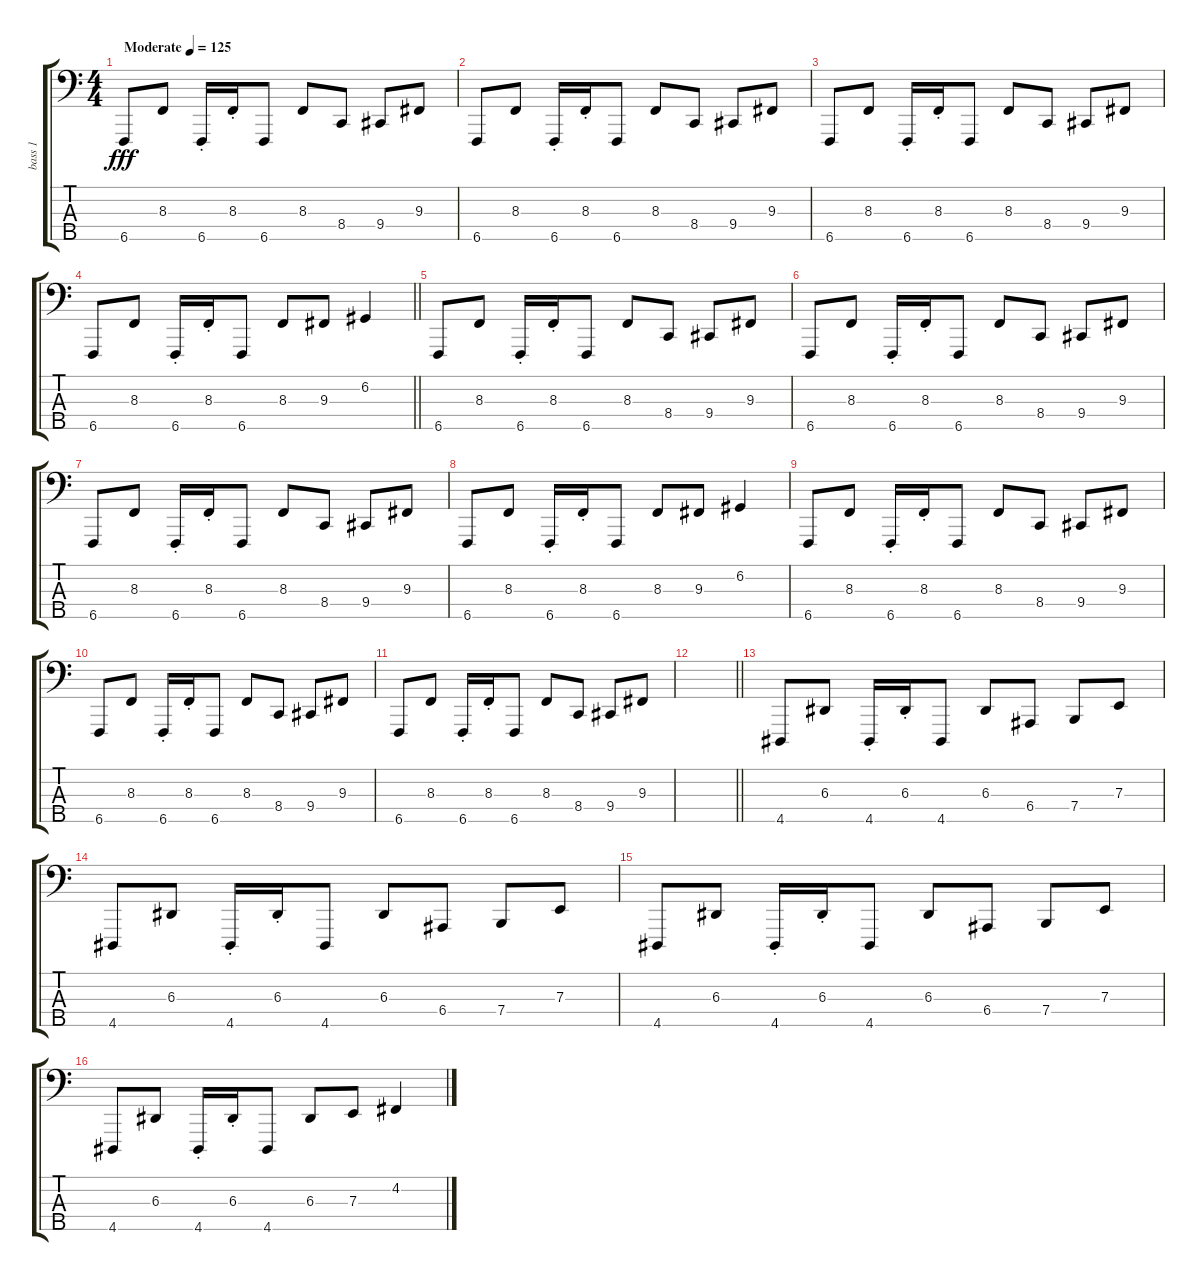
\track ("bass 1" "bass 1") {instrument pad3polysynth}
\staff {score tabs}
\tuning (G2 D2 A1 E1 B0) {hide}
\ts (4 4)
\tempo (125 "Moderate")
\clef f4
\ks c
6.5.8{dy fff instrument pad3polysynth} 8.3.8 6.5{st}.16 8.3{st}.16 6.5.8 8.3.8 8.4.8 9.4.8 9.3.8 |
6.5.8 8.3.8 6.5{st}.16 8.3{st}.16 6.5.8 8.3.8 8.4.8 9.4.8 9.3.8 |
6.5.8 8.3.8 6.5{st}.16 8.3{st}.16 6.5.8 8.3.8 8.4.8 9.4.8 9.3.8 |
\barLineRight lightlight
6.5.8 8.3.8 6.5{st}.16 8.3{st}.16 6.5.8 8.3.8 9.3.8 6.2.4 |
6.5.8 8.3.8 6.5{st}.16 8.3{st}.16 6.5.8 8.3.8 8.4.8 9.4.8 9.3.8 |
6.5.8 8.3.8 6.5{st}.16 8.3{st}.16 6.5.8 8.3.8 8.4.8 9.4.8 9.3.8 |
6.5.8 8.3.8 6.5{st}.16 8.3{st}.16 6.5.8 8.3.8 8.4.8 9.4.8 9.3.8 |
6.5.8 8.3.8 6.5{st}.16 8.3{st}.16 6.5.8 8.3.8 9.3.8 6.2.4 |
6.5.8 8.3.8 6.5{st}.16 8.3{st}.16 6.5.8 8.3.8 8.4.8 9.4.8 9.3.8 |
6.5.8 8.3.8 6.5{st}.16 8.3{st}.16 6.5.8 8.3.8 8.4.8 9.4.8 9.3.8 |
6.5.8 8.3.8 6.5{st}.16 8.3{st}.16 6.5.8 8.3.8 8.4.8 9.4.8 9.3.8 |
\barLineRight lightlight
|
4.5.8 6.3.8 4.5{st}.16 6.3{st}.16 4.5.8 6.3.8 6.4.8 7.4.8 7.3.8 |
4.5.8 6.3.8 4.5{st}.16 6.3{st}.16 4.5.8 6.3.8 6.4.8 7.4.8 7.3.8 |
4.5.8 6.3.8 4.5{st}.16 6.3{st}.16 4.5.8 6.3.8 6.4.8 7.4.8 7.3.8 |
4.5.8 6.3.8 4.5{st}.16 6.3{st}.16 4.5.8 6.3.8 7.3.8 4.2.4
